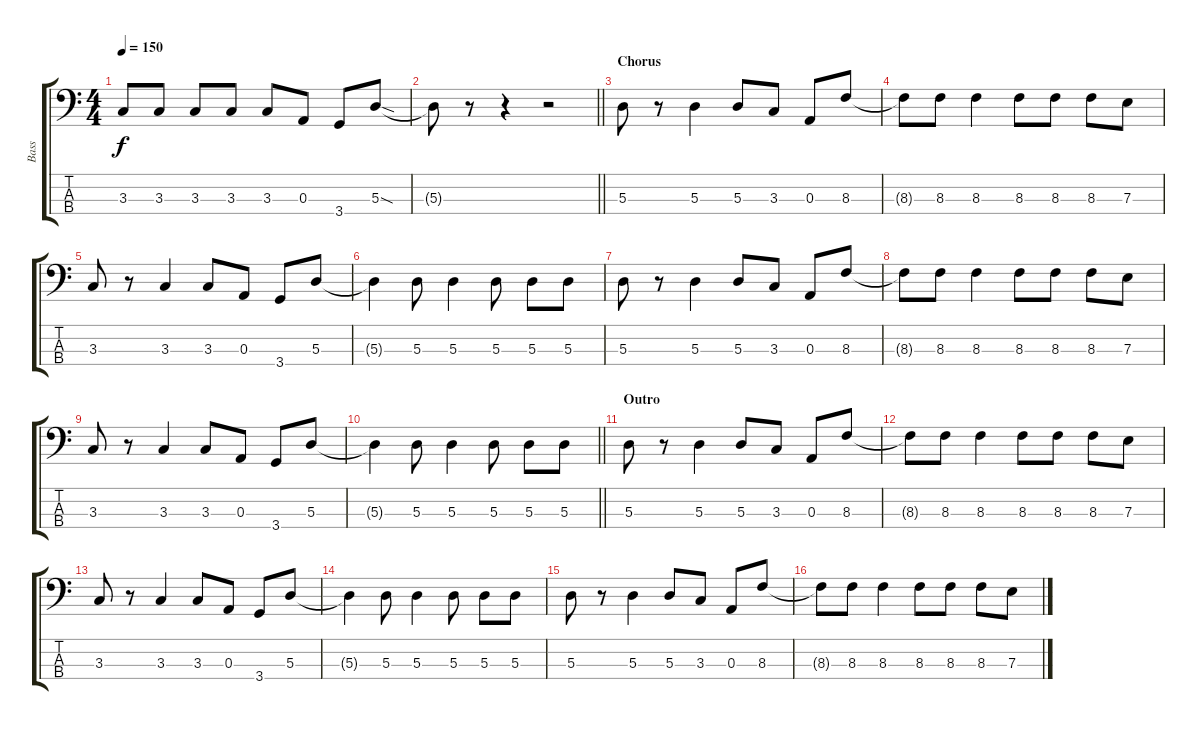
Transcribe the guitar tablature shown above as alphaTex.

\track ("Bass" "Bass") {instrument electricbasspick}
\staff {score tabs}
\tuning (G2 D2 A1 E1) {hide}
\ts (4 4)
\tempo 150
\clef f4
\ks c
3.3.8{dy f} 3.3.8 3.3.8 3.3.8 3.3.8 0.3.8 3.4.8 5.3{sod}.8 |
\barLineRight lightlight
5.3{t}.8 r.8 r.4 r.2 |
\section ("" "Chorus")
5.3.8 r.8 5.3.4 5.3.8 3.3.8 0.3.8 8.3.8 |
8.3{t}.8 8.3.8 8.3.4 8.3.8 8.3.8 8.3.8 7.3.8 |
3.3.8 r.8 3.3.4 3.3.8 0.3.8 3.4.8 5.3.8 |
5.3{t}.4 5.3.8 5.3.4 5.3.8 5.3.8 5.3.8 |
5.3.8 r.8 5.3.4 5.3.8 3.3.8 0.3.8 8.3.8 |
8.3{t}.8 8.3.8 8.3.4 8.3.8 8.3.8 8.3.8 7.3.8 |
3.3.8 r.8 3.3.4 3.3.8 0.3.8 3.4.8 5.3.8 |
\barLineRight lightlight
5.3{t}.4 5.3.8 5.3.4 5.3.8 5.3.8 5.3.8 |
\section ("" "Outro")
5.3.8 r.8 5.3.4 5.3.8 3.3.8 0.3.8 8.3.8 |
8.3{t}.8 8.3.8 8.3.4 8.3.8 8.3.8 8.3.8 7.3.8 |
3.3.8 r.8 3.3.4 3.3.8 0.3.8 3.4.8 5.3.8 |
5.3{t}.4 5.3.8 5.3.4 5.3.8 5.3.8 5.3.8 |
5.3.8 r.8 5.3.4 5.3.8 3.3.8 0.3.8 8.3.8 |
8.3{t}.8 8.3.8 8.3.4 8.3.8 8.3.8 8.3.8 7.3.8
